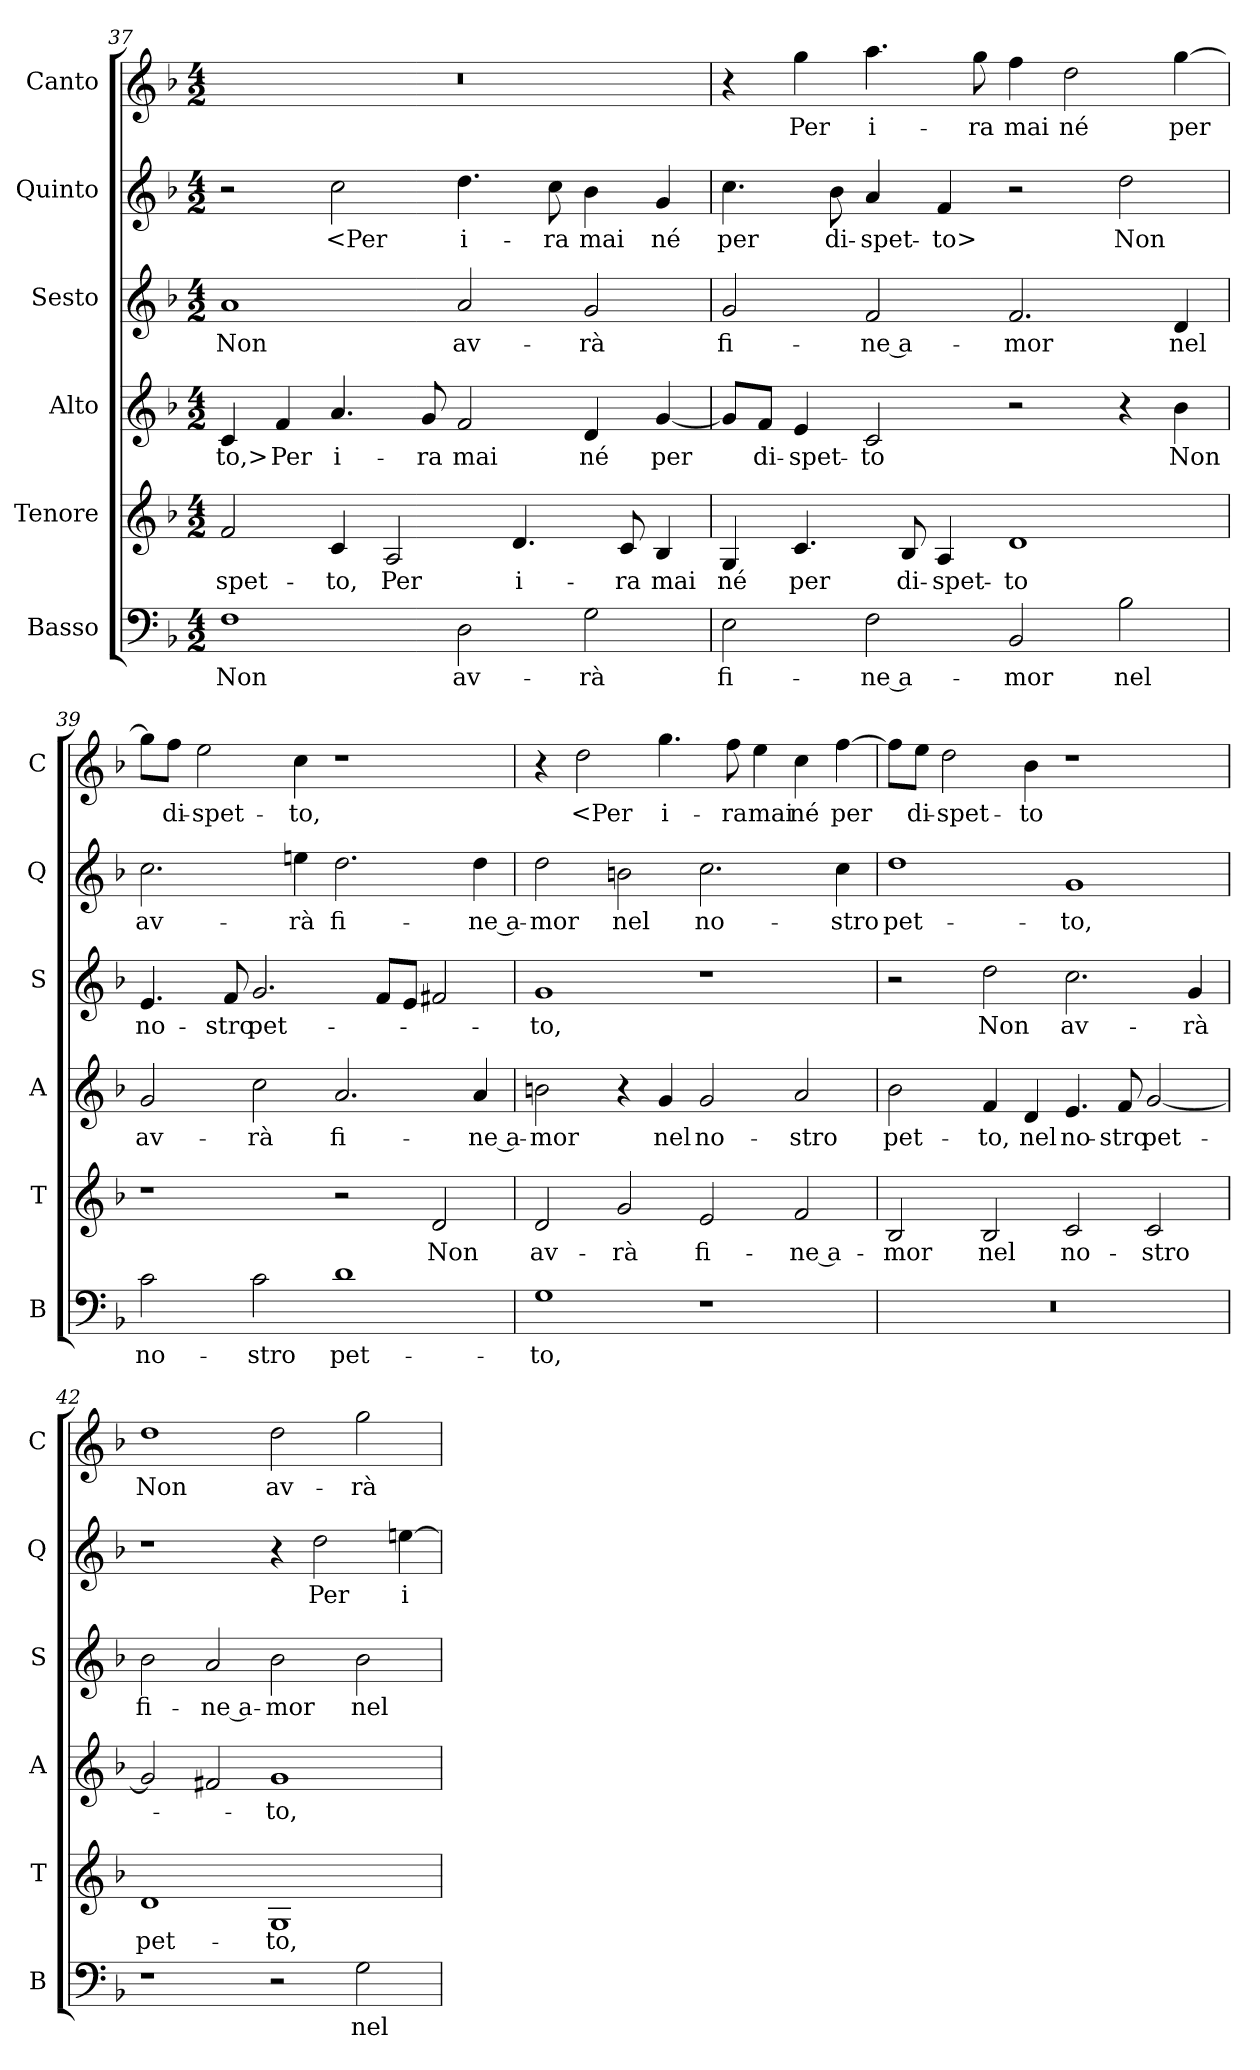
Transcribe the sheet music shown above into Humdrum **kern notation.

**kern	**text	**kern	**text	**kern	**text	**kern	**text	**kern	**text	**kern	**text
*part6	*part6	*part5	*part5	*part4	*part4	*part3	*part3	*part2	*part2	*part1	*part1
*staff6	*staff6	*staff5	*staff5	*staff4	*staff4	*staff3	*staff3	*staff2	*staff2	*staff1	*staff1
*I"Basso	*	*I"Tenore	*	*I"Alto	*	*I"Sesto	*	*I"Quinto	*	*I"Canto	*
*I'B	*	*I'T	*	*I'A	*	*I'S	*	*I'Q	*	*I'C	*
*clefF4	*	*clefG2	*	*clefG2	*	*clefG2	*	*clefG2	*	*clefG2	*
*k[b-]	*	*k[b-]	*	*k[b-]	*	*k[b-]	*	*k[b-]	*	*k[b-]	*
*F:	*	*F:	*	*F:	*	*F:	*	*F:	*	*F:	*
*M4/2	*	*M4/2	*	*M4/2	*	*M4/2	*	*M4/2	*	*M4/2	*
=37	=37	=37	=37	=37	=37	=37	=37	=37	=37	=37	=37
1F	Non	2f	-spet-	4c	-to,>	1a	Non	2r	.	0r	.
.	.	.	.	4f	Per	.	.	.	.	.	.
.	.	4c	-to,	4.a	i-	.	.	2cc	<Per	.	.
.	.	2A	Per	.	.	.	.	.	.	.	.
.	.	.	.	8g	-ra	.	.	.	.	.	.
2D	av-	.	.	2f	mai	2a	av-	4.dd	i-	.	.
.	.	4.d	i-	.	.	.	.	.	.	.	.
.	.	.	.	.	.	.	.	8cc	-ra	.	.
2G	-rà	.	.	4d	né	2g	-rà	4b-	mai	.	.
.	.	8c	-ra	.	.	.	.	.	.	.	.
.	.	4B-	mai	[4g	per	.	.	4g	né	.	.
=38	=38	=38	=38	=38	=38	=38	=38	=38	=38	=38	=38
2E	fi-	4G	né	8g/L]	.	2g	fi-	4.cc	per	4r	.
.	.	.	.	8f/J	di-	.	.	.	.	.	.
.	.	4.c	per	4e	-spet-	.	.	.	.	4gg	Per
.	.	.	.	.	.	.	.	8b-	di-	.	.
2F	-ne a-	.	.	2c	-to	2f	-ne a-	4a	-spet-	4.aa	i-
.	.	8B-	di-	.	.	.	.	.	.	.	.
.	.	4A	-spet-	.	.	.	.	4f	-to>	.	.
.	.	.	.	.	.	.	.	.	.	8gg	-ra
2BB-	-mor	1d	-to	2r	.	2.f	-mor	2r	.	4ff	mai
.	.	.	.	.	.	.	.	.	.	2dd	né
2B-	nel	.	.	4r	.	.	.	2dd	Non	.	.
.	.	.	.	4b-	Non	4d	nel	.	.	[4gg	per
=39	=39	=39	=39	=39	=39	=39	=39	=39	=39	=39	=39
2c	no-	1r	.	2g	av-	4.e	no-	2.cc	av-	8gg\L]	.
.	.	.	.	.	.	.	.	.	.	8ff\J	di-
.	.	.	.	.	.	.	.	.	.	2ee	-spet-
.	.	.	.	.	.	8f	-stro	.	.	.	.
2c	-stro	.	.	2cc	-rà	2.g	pet-	.	.	.	.
.	.	.	.	.	.	.	.	4een	-rà	4cc	-to,
1d	pet-	2r	.	2.a	fi-	.	.	2.dd	fi-	1r	.
.	.	.	.	.	.	8fL	.	.	.	.	.
.	.	.	.	.	.	8eJ	.	.	.	.	.
.	.	2d	Non	.	.	2f#X	.	.	.	.	.
.	.	.	.	4a	-ne a-	.	.	4dd	-ne a-	.	.
=40	=40	=40	=40	=40	=40	=40	=40	=40	=40	=40	=40
1G	-to,	2d	av-	2bn	-mor	1g	-to,	2dd	-mor	4r	.
.	.	.	.	.	.	.	.	.	.	2dd	<Per
.	.	2g	-rà	4r	.	.	.	2bn	nel	.	.
.	.	.	.	4g	nel	.	.	.	.	4.gg	i-
1r	.	2e	fi-	2g	no-	1r	.	2.cc	no-	.	.
.	.	.	.	.	.	.	.	.	.	8ff	-ra
.	.	.	.	.	.	.	.	.	.	4ee	mai
.	.	2f	-ne a-	2a	-stro	.	.	.	.	4cc	né
.	.	.	.	.	.	.	.	4cc	-stro	[4ff	per
=41	=41	=41	=41	=41	=41	=41	=41	=41	=41	=41	=41
0r	.	2B-	-mor	2b-	pet-	2r	.	1dd	pet-	8ff\L]	.
.	.	.	.	.	.	.	.	.	.	8ee\J	di-
.	.	.	.	.	.	.	.	.	.	2dd	-spet-
.	.	2B-	nel	4f	-to,	2dd	Non	.	.	.	.
.	.	.	.	4d	nel	.	.	.	.	4b-	-to
.	.	2c	no-	4.e	no-	2.cc	av-	1g	-to,	1r	.
.	.	.	.	8f	-stro	.	.	.	.	.	.
.	.	2c	-stro	[2g	pet-	.	.	.	.	.	.
.	.	.	.	.	.	4g	-rà	.	.	.	.
=42	=42	=42	=42	=42	=42	=42	=42	=42	=42	=42	=42
1r	.	1d	pet-	2g]	.	2b-	fi-	1r	.	1dd	Non
.	.	.	.	2f#X	.	2a	-ne a-	.	.	.	.
2r	.	1G	-to,	1g	-to,	2b-	-mor	4r	.	2dd	av-
.	.	.	.	.	.	.	.	2dd	Per	.	.
2G	nel	.	.	.	.	2b-	nel	.	.	2gg	-rà
.	.	.	.	.	.	.	.	[4een	i-	.	.
=	=	=	=	=	=	=	=	=	=	=	=
*-	*-	*-	*-	*-	*-	*-	*-	*-	*-	*-	*-
